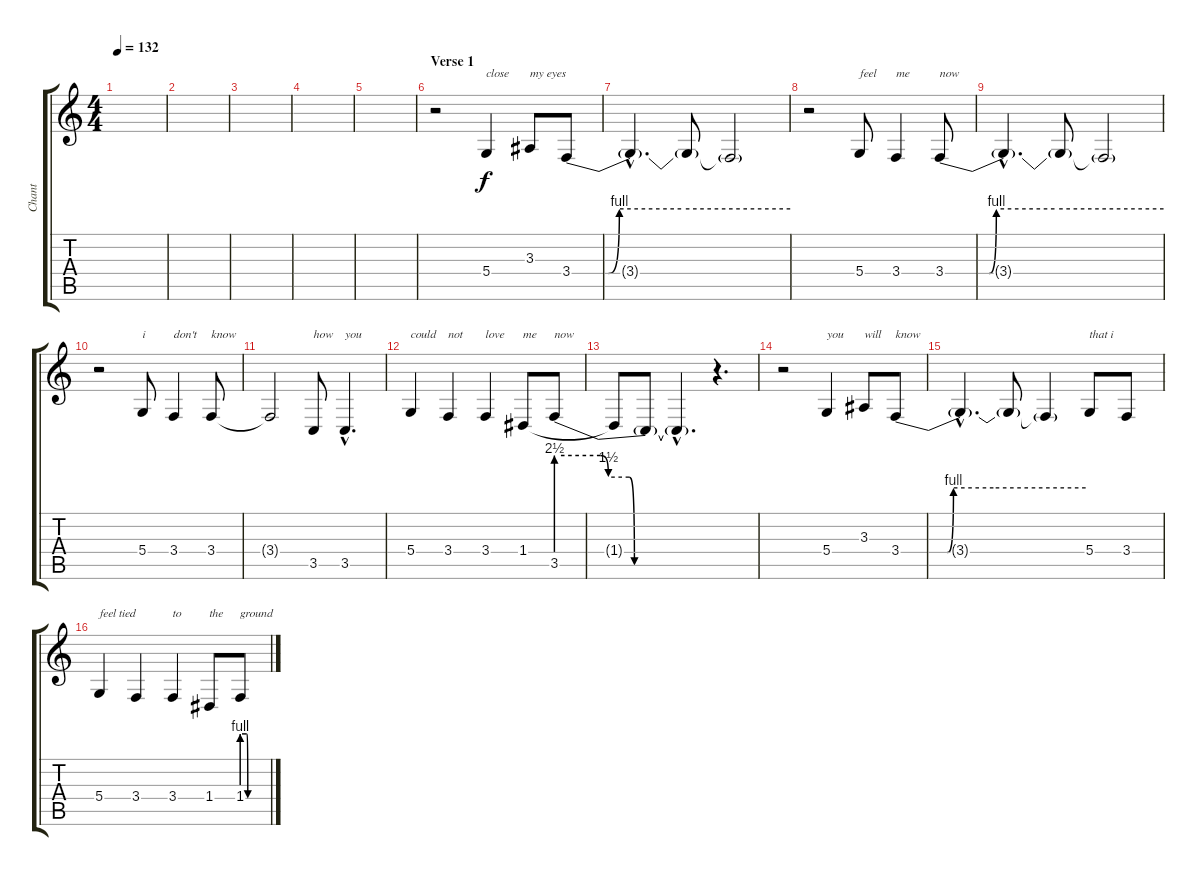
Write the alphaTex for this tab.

\track ("Chant" "Chant") {instrument choiraahs}
\staff {score tabs}
\tuning (E4 B3 G3 D3 A2 E2) {hide}
\ts (4 4)
\tempo 132
\clef g2
\ks c
|
|
|
|
|
\section ("" "Verse 1")
r.2 5.4.4{txt "close"} 3.3.8{txt "my eyes"} 3.4{be (custom 0 0 10 0 13 4 30 4 60 4)}.8 |
3.4{hac t}.4{d} 3.4{t}.8 3.4{t}.2 |
r.2 5.4.8{txt "feel"} 3.4.4{txt "me"} 3.4{be (custom 0 0 12 0 14 4 30 4 60 4)}.8{txt "now"} |
3.4{hac t}.4{d} 3.4{t}.8 3.4{t}.2 |
r.2 5.4.8{txt "i"} 3.4.4{txt "don't"} 3.4.8{txt "know"} |
3.4{t}.2 3.5.8{txt "how"} 3.5{hac}.4{d txt "you"} |
5.4.4{txt "could"} 3.4.4{txt "not"} 3.4.4{txt "love"} 1.4.8{txt "me "} 3.5{be (custom 0 10 17 10 20 6 28 6 30 0 40 0 60 0)}.8{txt "now"} |
1.4{t}.8 3.5{t}.8 3.5{hac t}.4{d} r.4{d} |
r.2 5.4.4{txt "you"} 3.3.8{txt "will"} 3.4{be (custom 0 0 15 0 17 4 30 4 60 4)}.8{txt "know"} |
3.4{hac t}.4{d} 3.4{t}.8 3.4{t}.4 5.4.8{txt "that i"} 3.4.8 |
5.4.4{txt "feel tied"} 3.4.4 3.4.4{txt "to"} 1.4.8{txt "the"} 1.4{be (custom 0 4 11 4 14 0 31 0 60 0)}.8{txt "ground"}
